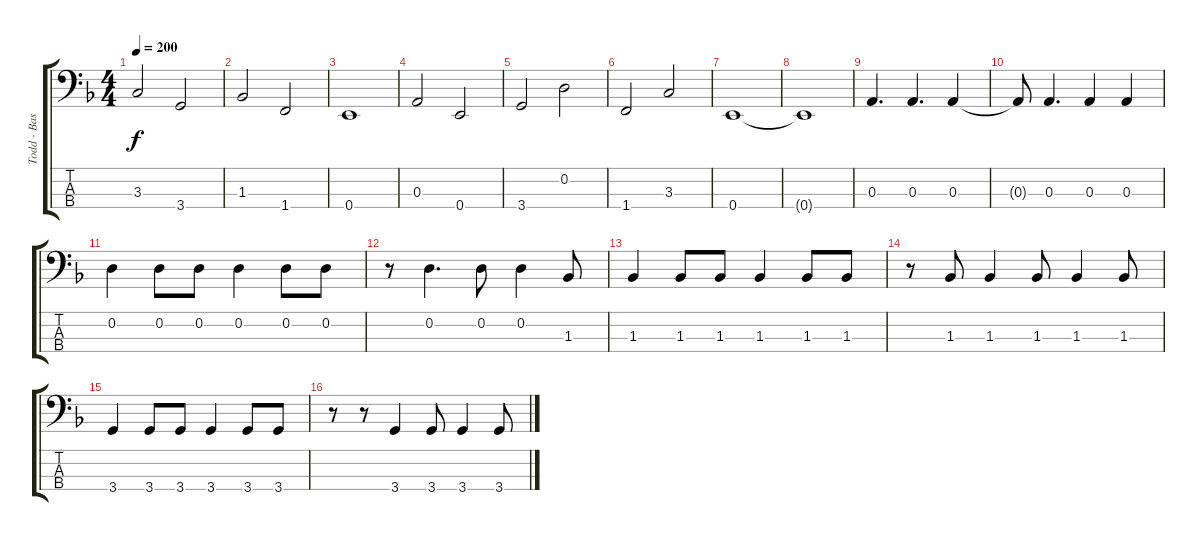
\track ("Todd - Bass" "Todd - Bas") {instrument electricbasspick}
\staff {score tabs}
\tuning (G2 D2 A1 E1) {hide}
\ts (4 4)
\tempo 200
\clef f4
\ks dminor
3.3.2{dy f} 3.4.2 |
1.3.2 1.4.2 |
0.4.1 |
0.3.2 0.4.2 |
3.4.2 0.2.2 |
1.4.2 3.3.2 |
0.4.1 |
0.4{t}.1 |
0.3.4{d} 0.3.4{d} 0.3.4 |
0.3{t}.8 0.3.4{d} 0.3.4 0.3.4 |
0.2.4 0.2.8 0.2.8 0.2.4 0.2.8 0.2.8 |
r.8 0.2.4{d} 0.2.8 0.2.4 1.3.8 |
1.3.4 1.3.8 1.3.8 1.3.4 1.3.8 1.3.8 |
r.8 1.3.8 1.3.4 1.3.8 1.3.4 1.3.8 |
3.4.4 3.4.8 3.4.8 3.4.4 3.4.8 3.4.8 |
r.8 r.8 3.4.4 3.4.8 3.4.4 3.4.8
